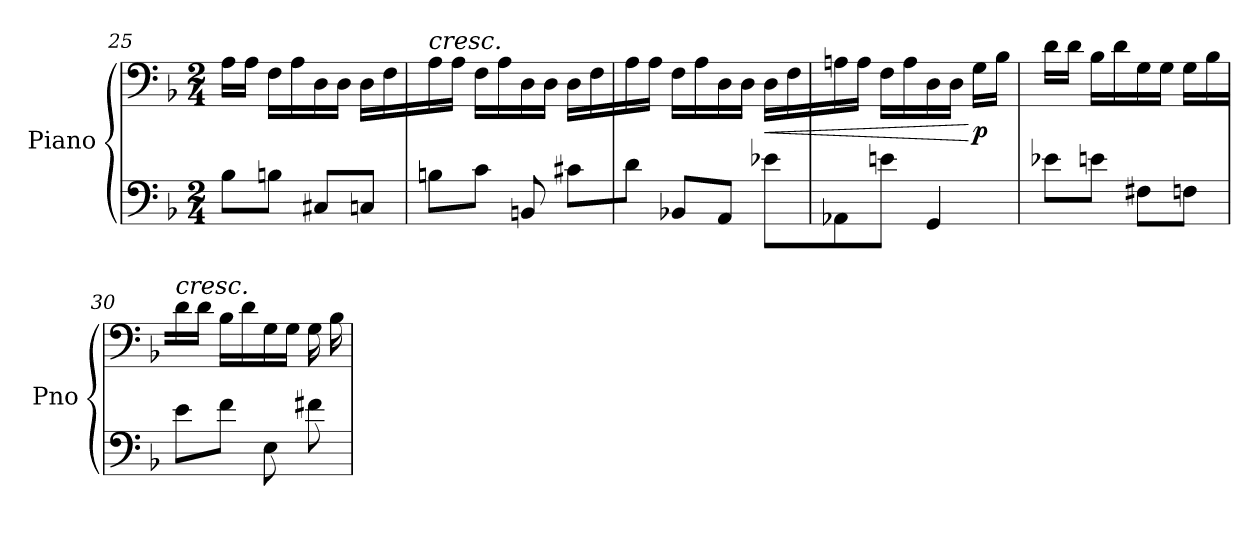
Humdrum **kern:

**kern	**kern	**dynam
*part1	*part1	*part1
*staff2	*staff1	*staff1/2
*I"Piano	*	*
*I'Pno	*	*
!!LO:LB:g=z
*clefF4	*clefF4	*
*k[b-]	*k[b-]	*
*M2/4	*M2/4	*
=25	=25	=25
8B-\L	16A\LL	.
.	16A\JJ	.
8Bn\J	16F\LL	.
.	16A\	.
8C#X/L	16D\	.
.	16D\JJ	.
8Cn/J	16D\LL	.
.	16F\	.
=26	=26	=26
!	!LO:TX:a:i:t=cresc.	!
8Bn\L	16A\	.
.	16A\JJ	.
8c\J	16F\LL	.
.	16A\	.
8BBn/	16D\	.
.	16D\JJ	.
8c#X\L	16D\LL	.
.	16F\	.
=27	=27	=27
8d\J	16A\	.
.	16A\JJ	.
8BB-X/L	16F\LL	.
.	16A\	.
8AA/J	16D\	.
.	16D\JJ	.
!	!	!LO:HP:b
8e-X\L	16D\LL	<
.	16F\	.
=28	=28	=28
8AA-X\	16An\	.
.	16A\JJ	.
8en\J	16F\LL	.
.	16A\	.
4GG/	16D\	.
.	16D\JJ	.
!	!	!LO:DY:n=1:b
.	16G\LL	[ p
.	16B-\JJ	.
!!LO:LB:g=z
=29	=29	=29
8e-X\L	16d\LL	.
.	16d\JJ	.
8en\J	16B-\LL	.
.	16d\	.
8F#X\L	16G\	.
.	16G\JJ	.
8Fn\J	16G\LL	.
.	16B-\	.
=30	=30	=30
!	!LO:TX:a:i:t=cresc.	!
8e\L	16d\	.
.	16d\JJ	.
8f\J	16B-\LL	.
.	16d\	.
8E\	16G\	.
.	16G\JJ	.
8f#X\L	16G\LL	.
.	16B-\	.
=	=	=
*-	*-	*-
